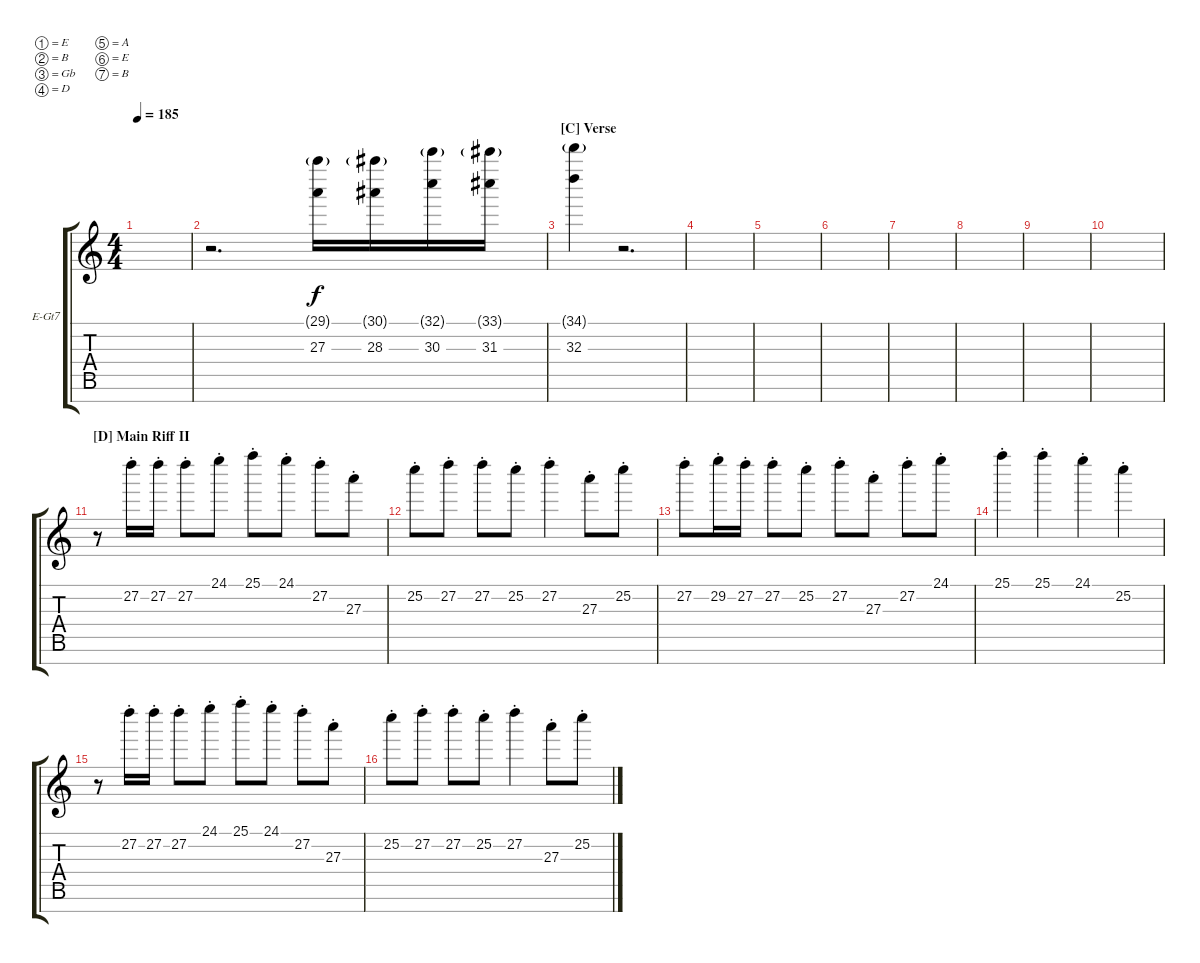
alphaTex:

\defaultSystemsLayout 4
\bracketExtendMode groupsimilarinstruments
\firstSystemTrackNameOrientation horizontal
\otherSystemsTrackNameOrientation horizontal
\track ("Flute" "E-Gt7") {instrument panflute}
\staff {score tabs}
\tuning (E4 B3 Gb3 D3 A2 E2 B1)
\displaytranspose 12
\ts (4 4)
\tempo 185
\clef g2
\scale
0.333333
\ks c
|
\scale
0.333333 r.2{d} (29.1{g} 27.3).16 (30.1{g} 28.3).16 (32.1{g} 30.3).16 (33.1{g} 31.3).16 |
\section ("C" "Verse")
\scale
0.333333 (32.3 34.1{g}).4 r.2{d} |
\scale
0.333333 |
\scale
0.333333 |
\scale
0.333333 |
\scale
0.333333 |
\scale
0.333333 |
\scale
0.333333 |
\scale
0.333333 |
\section ("D" "Main Riff II")
\scale
0.333333 r.8 27.2{st}.16{dy f} 27.2{st}.16 27.2{st}.8 24.1{st}.8 25.1{st}.8 24.1{st}.8 27.2{st}.8 27.3{st}.8 |
\scale
0.333333 25.2{st}.8 27.2{st}.8 27.2{st}.8 25.2{st}.8 27.2{st}.4 27.3{st}.8 25.2{st}.8 |
\scale
0.333333 27.2{st}.8 29.2{st}.16 27.2{st}.16 27.2{st}.8 25.2{st}.8 27.2{st}.8 27.3{st}.8 27.2{st}.8 24.1{st}.8 |
\scale
0.333333 25.1{st}.4 25.1{st}.4 24.1{st}.4 25.2{st}.4 |
\scale
0.333333 r.8 27.2{st}.16 27.2{st}.16 27.2{st}.8 24.1{st}.8 25.1{st}.8 24.1{st}.8 27.2{st}.8 27.3{st}.8 |
\scale
0.333333 25.2{st}.8 27.2{st}.8 27.2{st}.8 25.2{st}.8 27.2{st}.4 27.3{st}.8 25.2{st}.8
